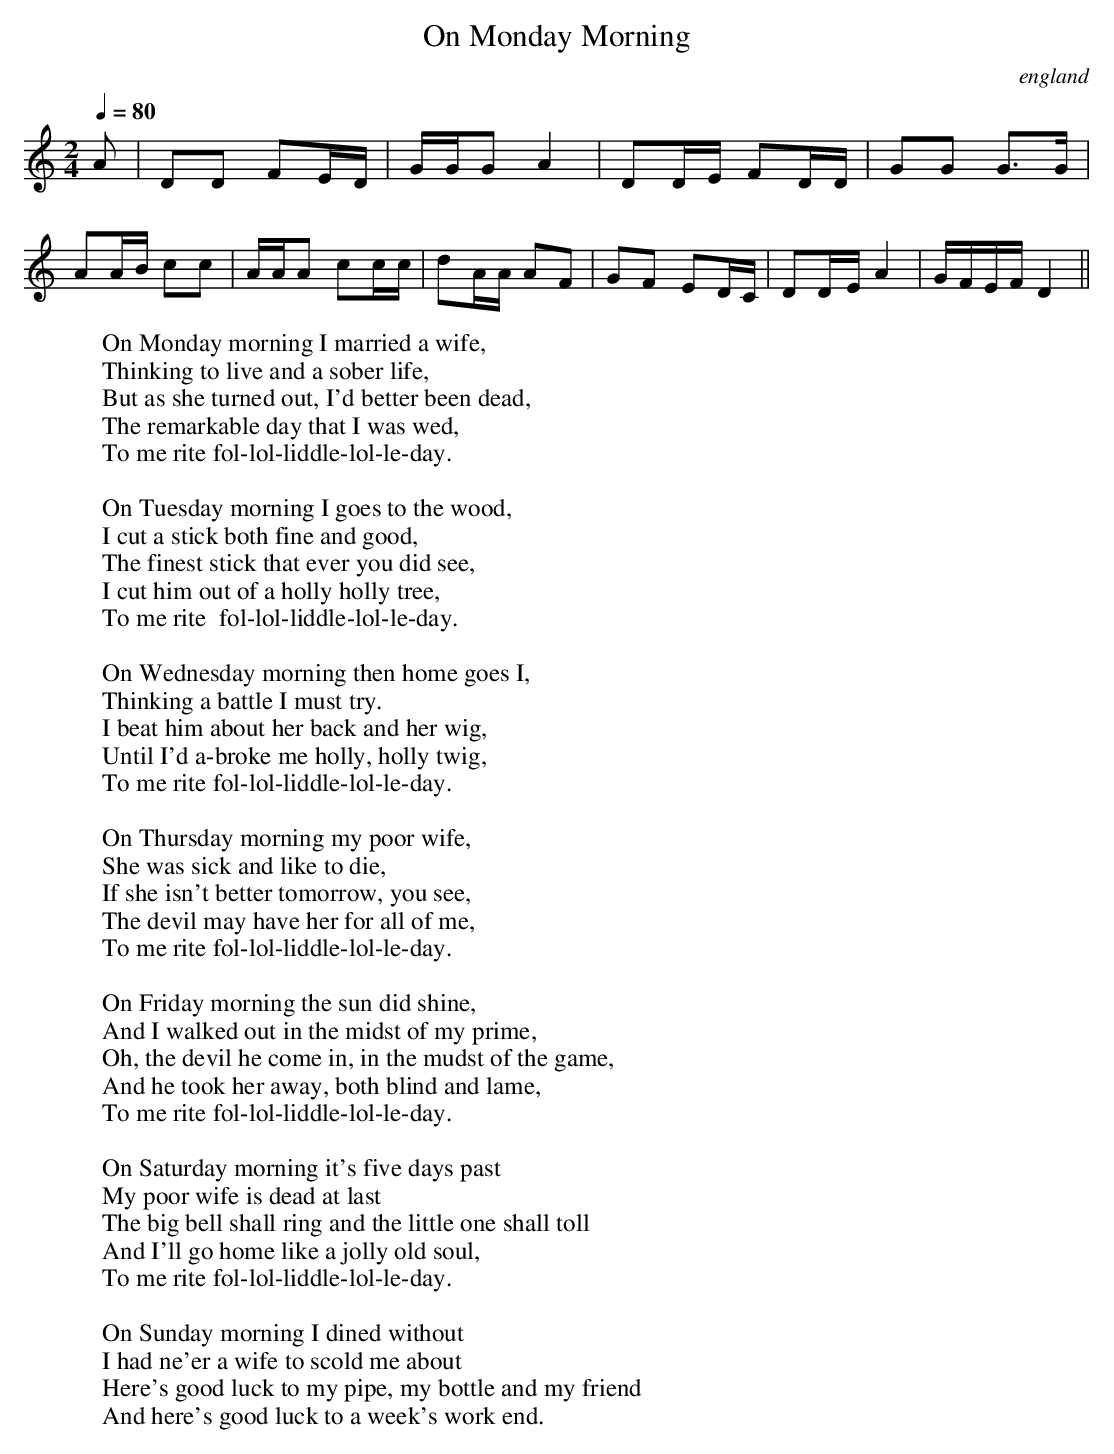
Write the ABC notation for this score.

X:1
T:On Monday Morning
O:england
M:2/4
L:1/8
Q:1/4=80
W:On Monday morning I married a wife,
W:Thinking to live and a sober life,
W:But as she turned out, I'd better been dead,
W:The remarkable day that I was wed,
W:To me rite fol-lol-liddle-lol-le-day.
W:
W:On Tuesday morning I goes to the wood,
W:I cut a stick both fine and good,
W:The finest stick that ever you did see,
W:I cut him out of a holly holly tree,
W:To me rite  fol-lol-liddle-lol-le-day.
W:
W:On Wednesday morning then home goes I,
W:Thinking a battle I must try.
W:I beat him about her back and her wig,
W:Until I'd a-broke me holly, holly twig,
W:To me rite fol-lol-liddle-lol-le-day.
W:
W:On Thursday morning my poor wife,
W:She was sick and like to die,
W:If she isn't better tomorrow, you see,
W:The devil may have her for all of me,
W:To me rite fol-lol-liddle-lol-le-day.
W:
W:On Friday morning the sun did shine,
W:And I walked out in the midst of my prime,
W:Oh, the devil he come in, in the mudst of the game,
W:And he took her away, both blind and lame,
W:To me rite fol-lol-liddle-lol-le-day.
W:
W:On Saturday morning it's five days past
W:My poor wife is dead at last
W:The big bell shall ring and the little one shall toll
W:And I'll go home like a jolly old soul,
W:To me rite fol-lol-liddle-lol-le-day.
W:
W:On Sunday morning I dined without
W:I had ne'er a wife to scold me about
W:Here's good luck to my pipe, my bottle and my friend
W:And here's good luck to a week's work end.
K:C
A|DD FE/D/|G/G/G A2|DD/E/ FD/D/|GG G3/2G/|
AA/B/ cc|A/A/A cc/c/|dA/A/ AF|GF ED/C/|DD/-E/ A2|G/F/E/F/ D2||
